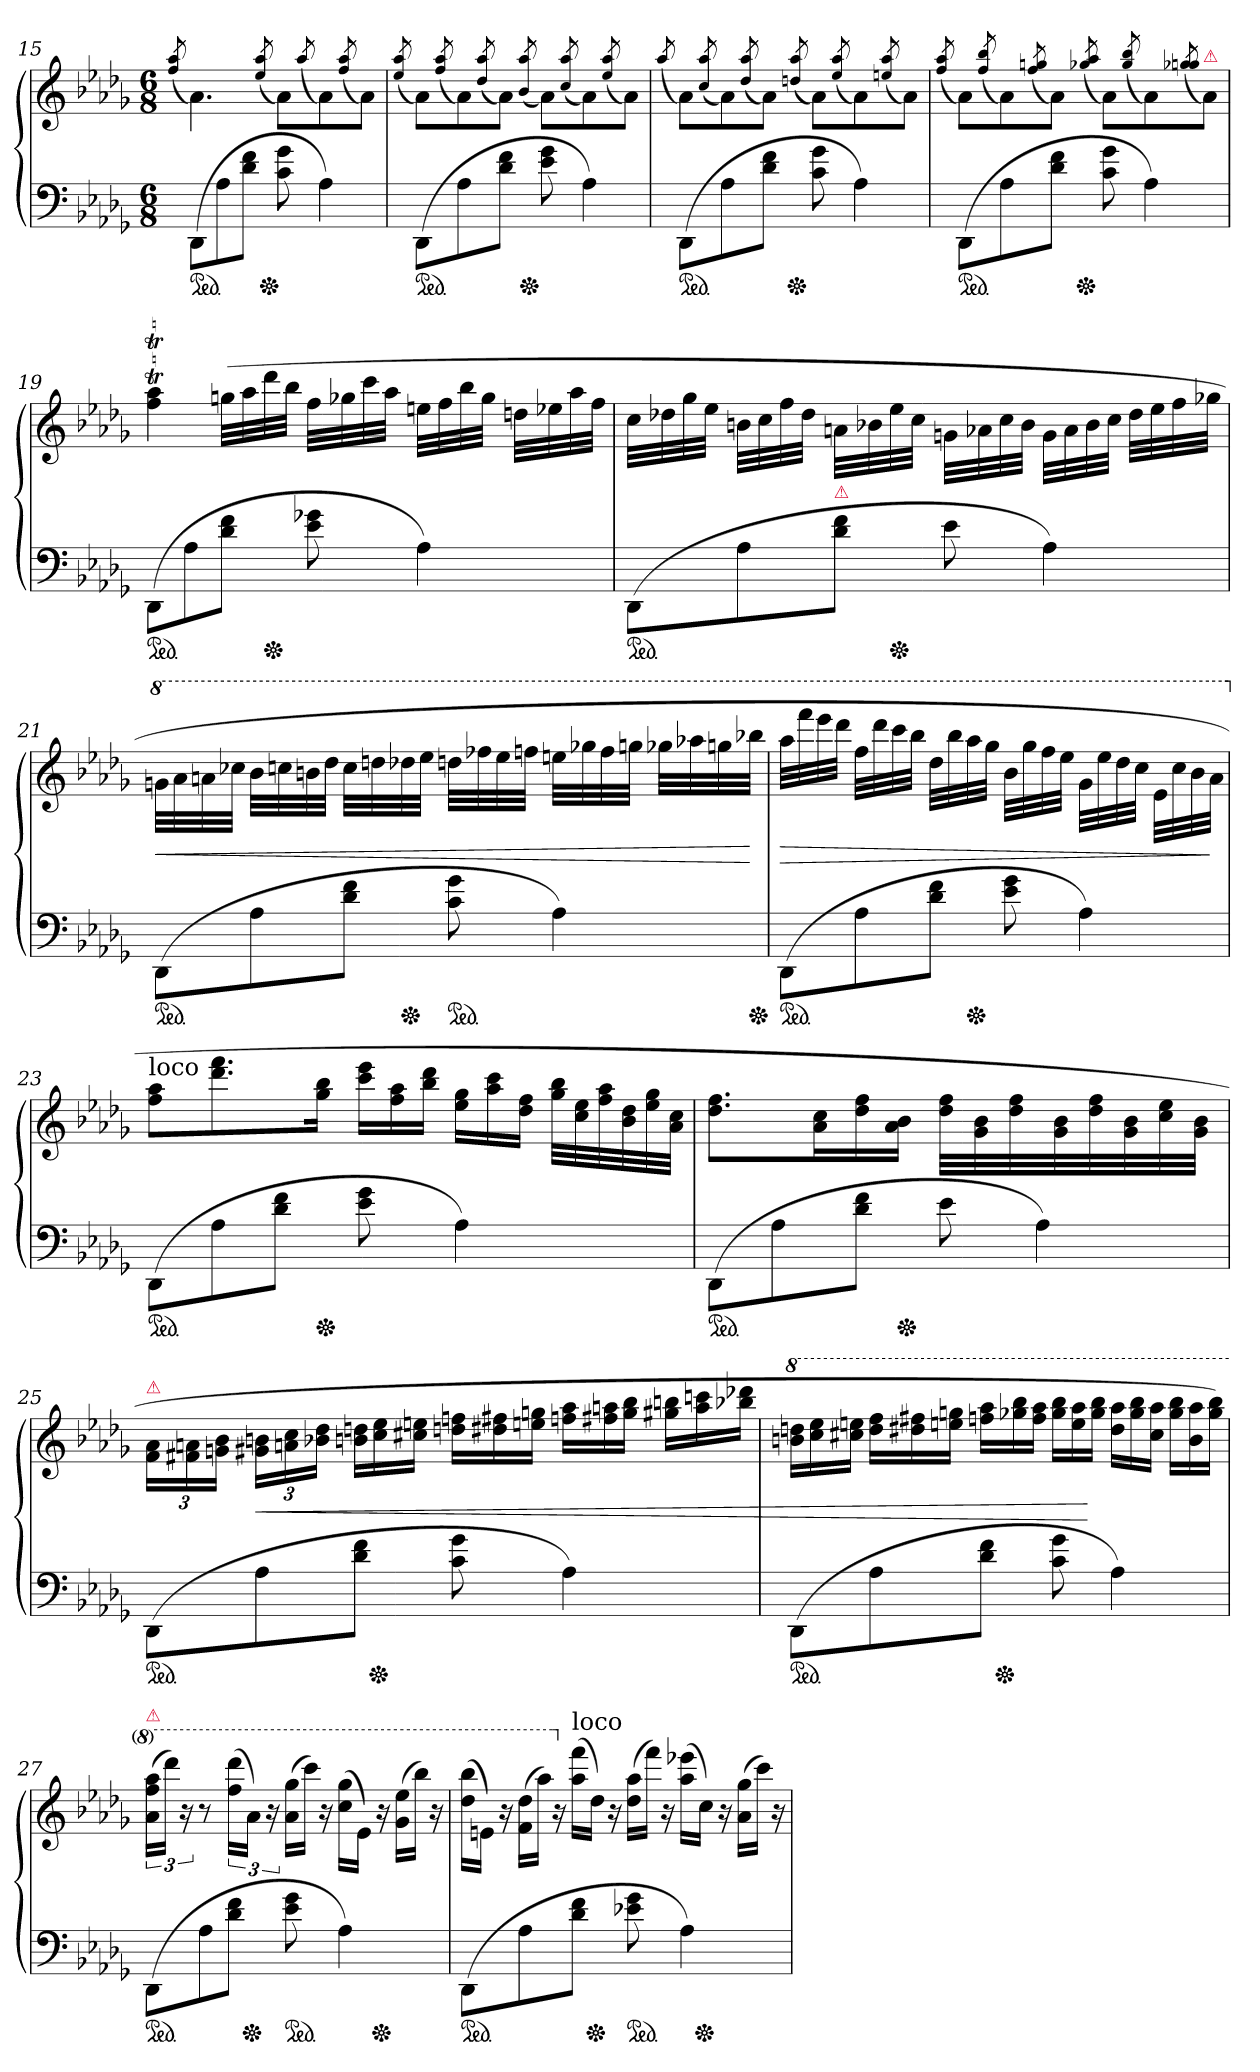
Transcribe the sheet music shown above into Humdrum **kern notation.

**kern	**kern	**dynam
*part1	*part1	*part1
*staff2	*staff1	*staff1/2
*clefF4	*clefG2	*
*k[b-e-a-d-g-]	*k[b-e-a-d-g-]	*
*D-:	*D-:	*
*M6/8	*M6/8	*
=15	=15	=15
.	(8qff/ 8qaa-/	.
!	!LO:TX:a:color=crimson:t=⚠	!
*ped	*	*
*	*^	*
(8DD-L	4.a-\)	4ryy	.
8A-	.	.	.
8d- 8fJ	.	16ryy	.
*Xped	*	*	*
.	.	4..ryy	.
.	(8qee-/ 8qaa-/	.	.
8c 8g-	8a-\L)	.	.
.	(8qaa-	.	.
4A-)	8a-\)	.	.
.	(8qff/ 8qaa-/	.	.
.	8a-\J)	.	.
=16	=16	=16	=16
.	(8qee-/ 8qaa-/	.	.
*ped	*	*	*
(8DD-L	8a-\L)	4ryy	.
.	(8qff/ 8qaa-/	.	.
8A-	8a-\)	.	.
.	(8qdd-/ 8qaa-/	.	.
8d- 8fJ	8a-\J)	16ryy	.
*Xped	*	*	*
.	.	4..ryy	.
.	(8qb-/ 8qaa-/	.	.
8e- 8g-	8a-\L)	.	.
.	(8qcc/ 8qaa-/	.	.
4A-)	8a-\)	.	.
.	(8qee-/ 8qaa-/	.	.
.	8a-\J)	.	.
=17	=17	=17	=17
.	(8qaa-	.	.
*ped	*	*	*
(>8DD-L	8a-\L)	4ryy	.
.	(8qcc/ 8qaa-/	.	.
8A-	8a-\)	.	.
.	(8qdd-/ 8qaa-/	.	.
8d- 8fJ	8a-\J)	16ryy	.
*Xped	*	*	*
.	.	4..ryy	.
.	(8qddn/ 8qaa-/	.	.
8c 8g-	8a-\L)	.	.
.	(8qee-/ 8qaa-/	.	.
4A-)	8a-\)	.	.
.	(8qeen/ 8qaa-/	.	.
.	8a-\J)	.	.
=18	=18	=18	=18
.	(8qff/ 8qaa-/	.	.
*ped	*	*	*
(>8DD-L	8a-\L)	4ryy	.
.	(8qff/ 8qbb-/	.	.
8A-	8a-\)	.	.
.	(8qff/ 8qggn/	.	.
8d- 8fJ	8a-\J)	16ryy	.
*Xped	*	*	*
.	.	4..ryy	.
.	(8qgg-X/ 8qaa-/	.	.
8c 8g-	8a-\L)	.	.
.	(8qgg-/ 8qbb-/	.	.
4A-)	8a-\)	.	.
.	(8qgg-X/ 8qggn/	.	.
!	!LO:TX:a:color=crimson:t=⚠	!	!
.	8a-\J)	.	.
*	*v	*v	*
=19	=19	=19
*ped	*	*
(8DD-L	4ffT 4aa-T	.
8A-	.	.
8d- 8fJ	(32ggnLLL	.
.	32aa-	.
*Xped	*	*
.	32ddd-	.
.	32bb-JJJ	.
8e- 8g-X	32ffLLL	.
.	32gg-X	.
.	32ccc	.
.	32aa-JJJ	.
4A-)	32eenLLL	.
.	32ff	.
.	32bb-	.
.	32gg-JJJ	.
.	32ddnLLL	.
.	32ee-X	.
.	32aa-	.
.	32ffJJJ	.
=20	=20	=20
*ped	*	*
(8DD-L	32ccLLL	.
.	32dd-X	.
.	32gg-	.
.	32ee-JJJ	.
8A-	32bnLLL	.
.	32cc	.
.	32ff	.
.	32dd-JJJ	.
!LO:TX:a:color=crimson:t=⚠	!	!
8d- 8fJ	32anLLL	.
.	32b-X	.
*Xped	*	*
.	32ee-	.
.	32ccJJJ	.
8e-	32gn\LLL	.
.	32a-X\	.
.	32cc\	.
.	32b-\JJJ	.
4A-)	32g\LLL	.
.	32a-\	.
.	32b-\	.
.	32cc\JJJ	.
.	32dd-\LLL	.
.	32ee-\	.
.	32ff\	.
.	32gg-X\JJJ	.
=21	=21	=21
*	*8va	*
*ped	*	*
(8DD-L	32ggn\LLL	<
.	32aa-\	.
.	32aan\	.
.	32ccc-X\JJJ	.
8A-	32bb-LLL	.
.	32cccn	.
.	32bbn	.
.	32ddd-JJJ	.
8d- 8fJ	32cccLLL	.
.	32dddn	.
*Xped	*	*
.	32ddd-X	.
.	32eee-JJJ	.
*ped	*	*
8c 8g-	32dddnLLL	.
.	32fff-X	.
.	32eee-	.
.	32fffnJJJ	.
4A-)	32eeenLLL	.
.	32ggg-X	.
.	32fff	.
.	32gggnJJJ	.
.	32ggg-XLLL	.
.	32aaa-X	.
.	32gggn	.
*Xped	*	*
.	32bbb-XJJJ	[
=22	=22	=22
*ped	*	*
(>8DD-L	32aaa-LLL	>
.	32ffff	.
.	32eeee-	.
.	32dddd-JJJ	.
8A-	32fffLLL	.
.	32dddd-	.
.	32cccc	.
.	32bbb-JJJ	.
8d- 8fJ	32ddd-LLL	.
.	32bbb-	.
*Xped	*	*
.	32aaa-	.
.	32ggg-JJJ	.
8e- 8g-	32bb-LLL	.
.	32ggg-	.
.	32fff	.
.	32eee-JJJ	.
4A-)	32gg-LLL	.
.	32eee-	.
.	32ddd-	.
.	32cccJJJ	.
.	32ee-\LLL	.
.	32ccc\	.
.	32bb-\	.
.	32aa-\JJJ	]
=23	=23	=23
*	*X8va	*
!	!LO:TX:a:t=loco	!
*ped	*	*
(>8DD-L	8ff 8aa-L	.
8A-	8.ddd- 8.fff	.
8d- 8fJ	.	.
*Xped	*	*
.	16gg- 16bb-Jk	.
*	*Xtuplet	*
8e- 8g-	24ccc 24eee-LL	.
.	24ff 24aa-	.
.	24bb- 24ddd-JJ	.
4A-)	24ee- 24gg-LL	.
.	24aa- 24ccc	.
.	24dd- 24ffJJ	.
.	48gg- 48bb-LLL	.
.	48cc 48ee-	.
.	48ff 48aa-	.
.	48b- 48dd-	.
.	48ee- 48gg-	.
.	48a- 48ccJJJ	.
=24	=24	=24
*ped	*	*
(8DD-L	8.dd- 8.ffL	.
8A-	.	.
.	16a- 16ccL	.
8d- 8fJ	16dd- 16ff	.
*Xped	*	*
.	16a- 16b-JJ	.
8e-	64%3dd- 64%3ffLLL	.
.	64%3g- 64%3b-	.
.	64%3dd- 64%3ff	.
4A-)	.	.
.	64%3g- 64%3b-	.
.	64%3dd- 64%3ff	.
.	64%3g- 64%3b-	.
.	64%3cc 64%3ee-	.
.	64%3g- 64%3b-JJJ	.
=25	=25	=25
*	*tuplet	*
!	!LO:TX:a:color=crimson:t=⚠	!
*ped	*	*
(8DD-L	24f\ 24a-\LL	.
.	24f#X\ 24an\	.
.	24gn\ 24b-\JJ	.
8A-	24g#X 24bnLL	<
.	24an 24cc	.
.	24b-X 24dd-JJ	.
*	*Xtuplet	*
8d- 8fJ	24bn 24ddnLL	.
*Xped	*	*
.	24cc 24ee-	.
.	24cc#X 24eenJJ	.
8c 8g-	24ddn 24ffnLL	.
.	24dd#X 24ff#X	.
.	24een 24ggnJJ	.
4A-)	24ffn 24aa-jLL	.
.	24ff#X 24aan	.
.	24gg 24bb-jJJ	.
.	24gg#X 24bbnLL	.
.	24aa 24cccnj	.
.	24bb-X 24ddd-XJJ	.
=26	=26	=26
*	*8va	*
*ped	*	*
(>8DD-L	24bbn 24dddnLL	.
.	24ccc 24eee-	.
.	24ccc#X 24eeenJJ	.
8A-	24ddd 24fffLL	.
.	24ddd#X 24fff#X	.
.	24eeen 24gggnJJ	.
8d- 8fJ	24fffn 24aaa-LL	.
*Xped	*	*
.	24ggg-X 24bbb-j	.
.	24fff 24aaa-JJ	.
8c 8g-	24ggg- 24bbb-jLL	.
.	24eee 24aaa-	.
.	24ggg- 24bbb-jJJ	[
4A-)	24ddd# 24aaa-LL	.
.	24ggg- 24bbb-j	.
.	24ccc# 24aaa-JJ	.
.	24ggg- 24bbb-jLL	.
.	24bb 24aaa-	.
.	24ggg- 24bbb-jJJ)	.
=27	=27	=27
*	*tuplet	*
!	!LO:TX:a:color=crimson:t=⚠	!
*ped	*	*
(8DD-L	(24aa- 24fff 24aaa-LL	.
.	24dddd-JJ)	.
.	24r	.
8A-	8r	.
8d- 8fJ	(24fff 24dddd-LL	.
*Xped	*	*
.	24aa-JJ)	.
.	24r	.
*	*Xtuplet	*
*ped	*	*
8e- 8g-	(24aa- 24ggg-LL	.
.	24ccccJJ)	.
.	24r	.
4A-)	(24ccc\ 24ggg-\LL	.
.	24ee-\JJ)	.
*Xped	*	*
.	24r	.
.	(24gg- 24eee-LL	.
.	24bbb-JJ)	.
.	24r	.
=28	=28	=28
*ped	*	*
(8DD-L	(24ddd- 24bbb-LL	.
.	24eenJJ)	.
.	24r	.
8A-	(24ff 24ddd-LL	.
.	24aaa-JJ)	.
*	*X8va	*
.	24r	.
!	!LO:TX:a:t=loco	!
8d- 8fJ	(24aa- 24fffLL	.
*Xped	*	*
.	24dd-JJ)	.
.	24r	.
*ped	*	*
8e-X 8g-	(24dd- 24aa-LL	.
.	24fffJJ)	.
.	24r	.
4A-)	(24aa- 24eee-XLL	.
*Xped	*	*
.	24ccJJ)	.
.	24r	.
.	(24a- 24gg-LL	.
.	24cccJJ)	.
.	24r	.
=	=	=
*-	*-	*-
